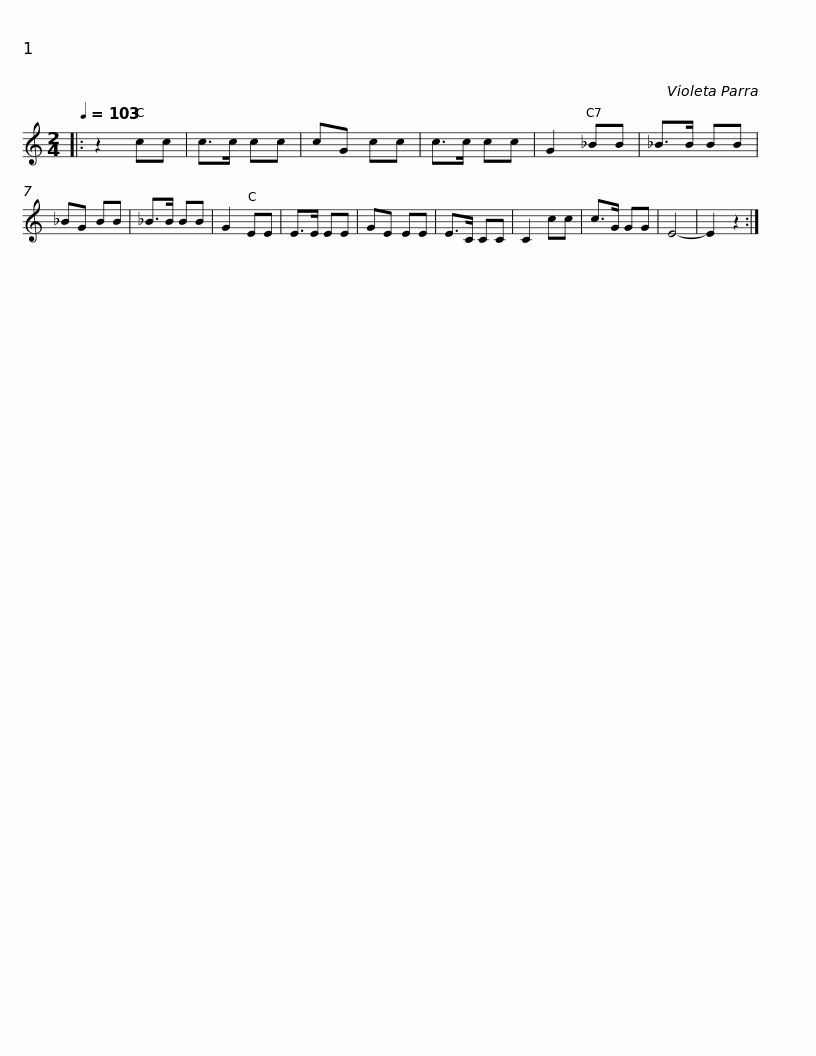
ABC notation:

X:1
L:1/8
Q:1/4=103
M:2/4
I:linebreak $
K:C
V:1 treble
V:1
|: z2 cc | c>c cc | cG cc | c>c cc | G2 _BB | %5
 _B>B BB | _BG BB | _B>B BB | G2 EE | E>E EE |$ %10
 GE EE | E>C CC | C2 cc | c>G GG | E4- | %15
 E2 z2 :| %16
